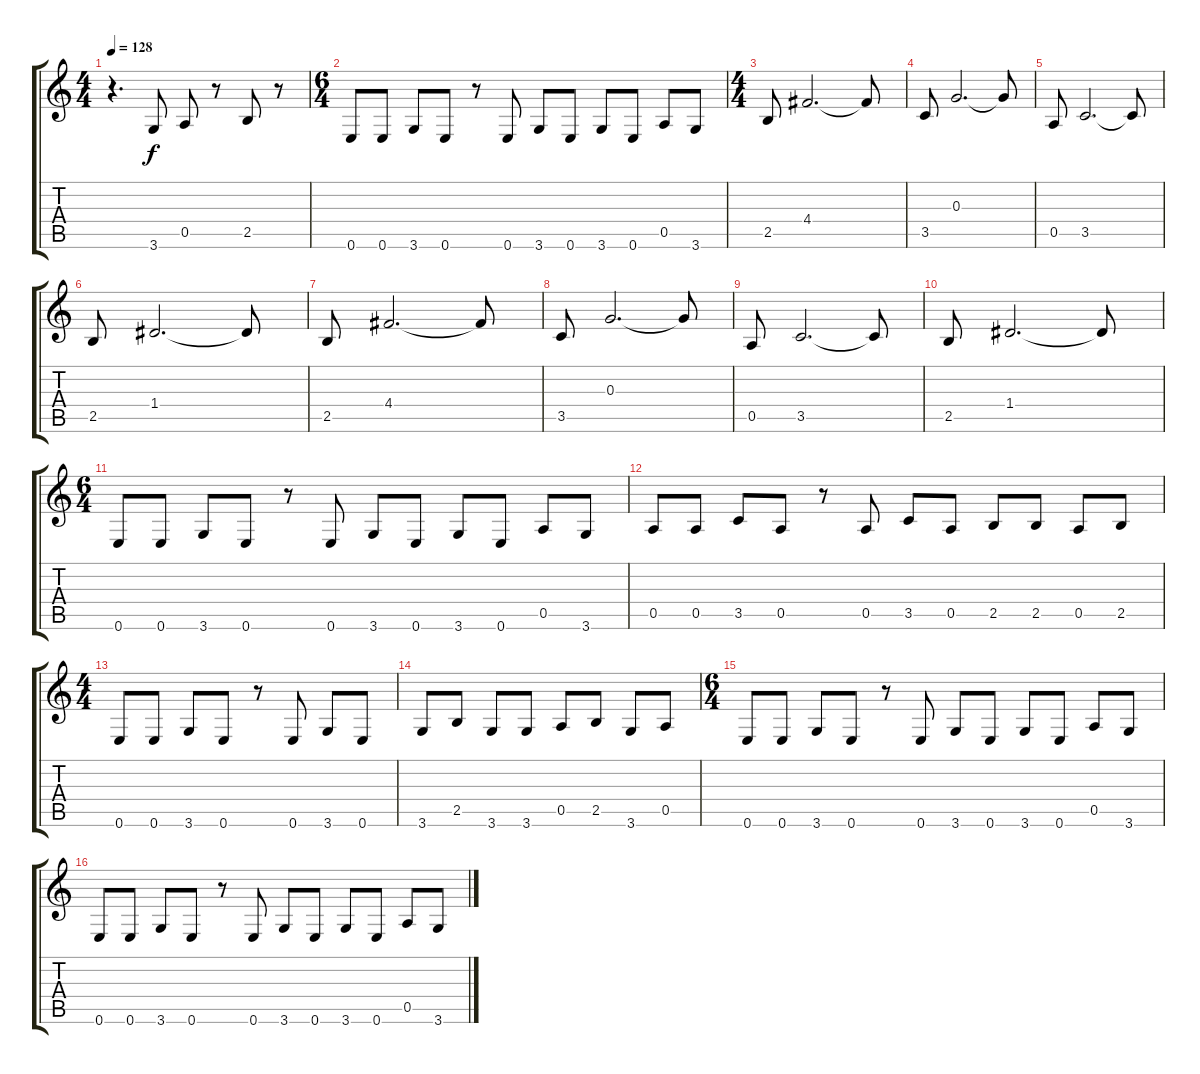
\track "" {instrument electricguitarclean}
\staff {score tabs}
\tuning (E4 B3 G3 D3 A2 E2) {hide}
\ts (4 4)
\tempo 128
\clef g2
\ks c
r.4{d dy f} 3.6.8 0.5.8 r.8 2.5.8 r.8 |
\ts (6 4)
0.6.8 0.6.8 3.6.8 0.6.8 r.8 0.6.8 3.6.8 0.6.8 3.6.8 0.6.8 0.5.8 3.6.8 |
\ts (4 4)
2.5.8 4.4.2{d} 4.4{t}.8 |
3.5.8 0.3.2{d} 0.3{t}.8 |
0.5.8 3.5.2{d} 3.5{t}.8 |
2.5.8 1.4.2{d} 1.4{t}.8 |
2.5.8 4.4.2{d} 4.4{t}.8 |
3.5.8 0.3.2{d} 0.3{t}.8 |
0.5.8 3.5.2{d} 3.5{t}.8 |
2.5.8 1.4.2{d} 1.4{t}.8 |
\ts (6 4)
0.6.8 0.6.8 3.6.8 0.6.8 r.8 0.6.8 3.6.8 0.6.8 3.6.8 0.6.8 0.5.8 3.6.8 |
0.5.8 0.5.8 3.5.8 0.5.8 r.8 0.5.8 3.5.8 0.5.8 2.5.8 2.5.8 0.5.8 2.5.8 |
\ts (4 4)
0.6.8 0.6.8 3.6.8 0.6.8 r.8 0.6.8 3.6.8 0.6.8 |
3.6.8 2.5.8 3.6.8 3.6.8 0.5.8 2.5.8 3.6.8 0.5.8 |
\ts (6 4)
0.6.8 0.6.8 3.6.8 0.6.8 r.8 0.6.8 3.6.8 0.6.8 3.6.8 0.6.8 0.5.8 3.6.8 |
0.6.8 0.6.8 3.6.8 0.6.8 r.8 0.6.8 3.6.8 0.6.8 3.6.8 0.6.8 0.5.8 3.6.8
